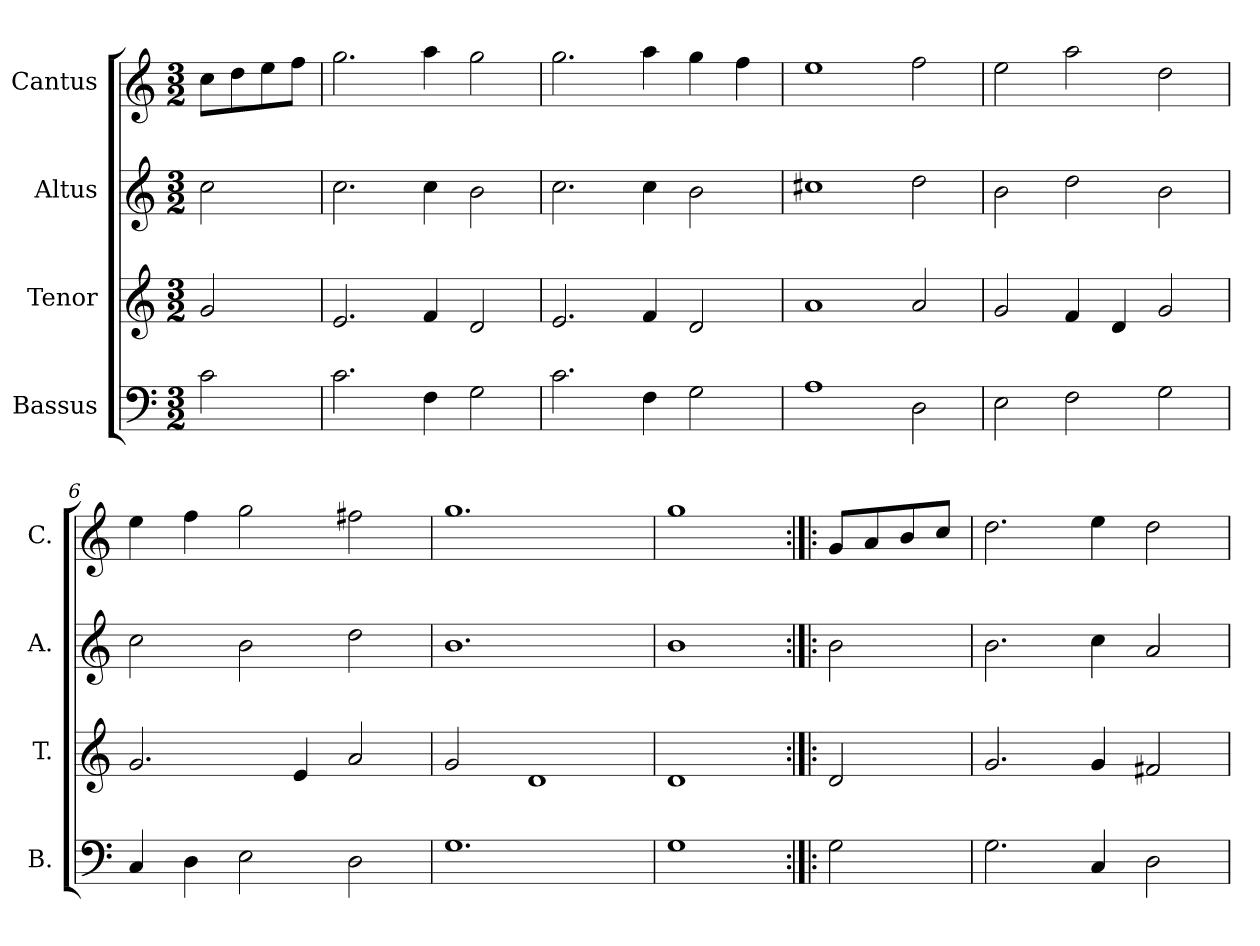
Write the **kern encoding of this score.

**kern	**kern	**kern	**kern
*part4	*part3	*part2	*part1
*staff4	*staff3	*staff2	*staff1
*I"Bassus	*I"Tenor	*I"Altus	*I"Cantus
*I'B.	*I'T.	*I'A.	*I'C.
*clefF4	*clefG2	*clefG2	*clefG2
*k[]	*k[]	*k[]	*k[]
*M3/2	*M3/2	*M3/2	*M3/2
=1	=1	=1	=1
2c\	2g/	2cc\	8cc\L
.	.	.	8dd\
.	.	.	8ee\
.	.	.	8ff\J
=2	=2	=2	=2
2.c\	2.e/	2.cc\	2.gg\
4F\	4f/	4cc\	4aa\
2G\	2d/	2b\	2gg\
=3	=3	=3	=3
2.c\	2.e/	2.cc\	2.gg\
4F\	4f/	4cc\	4aa\
2G\	2d/	2b\	4gg\
.	.	.	4ff\
=4	=4	=4	=4
1A	1a	1cc#X	1ee
2D\	2a/	2dd\	2ff\
=5	=5	=5	=5
2E\	2g/	2b\	2ee\
2F\	4f/	2dd\	2aa\
.	4d/	.	.
2G\	2g/	2b\	2dd\
=6	=6	=6	=6
4C/	2.g/	2cc\	4ee\
4D\	.	.	4ff\
2E\	.	2b\	2gg\
.	4e/	.	.
2D\	2a/	2dd\	2ff#X\
=7	=7	=7	=7
1.G	2g/	1.b	1.gg
.	1d	.	.
=8	=8	=8	=8
1G	1d	1b	1gg
=9:|!|:	=9:|!|:	=9:|!|:	=9:|!|:
2G\	2d/	2b\	8g/L
.	.	.	8a/
.	.	.	8b/
.	.	.	8cc/J
=10	=10	=10	=10
2.G\	2.g/	2.b\	2.dd\
4C/	4g/	4cc\	4ee\
2D\	2f#X/	2a/	2dd\
=	=	=	=
*-	*-	*-	*-
